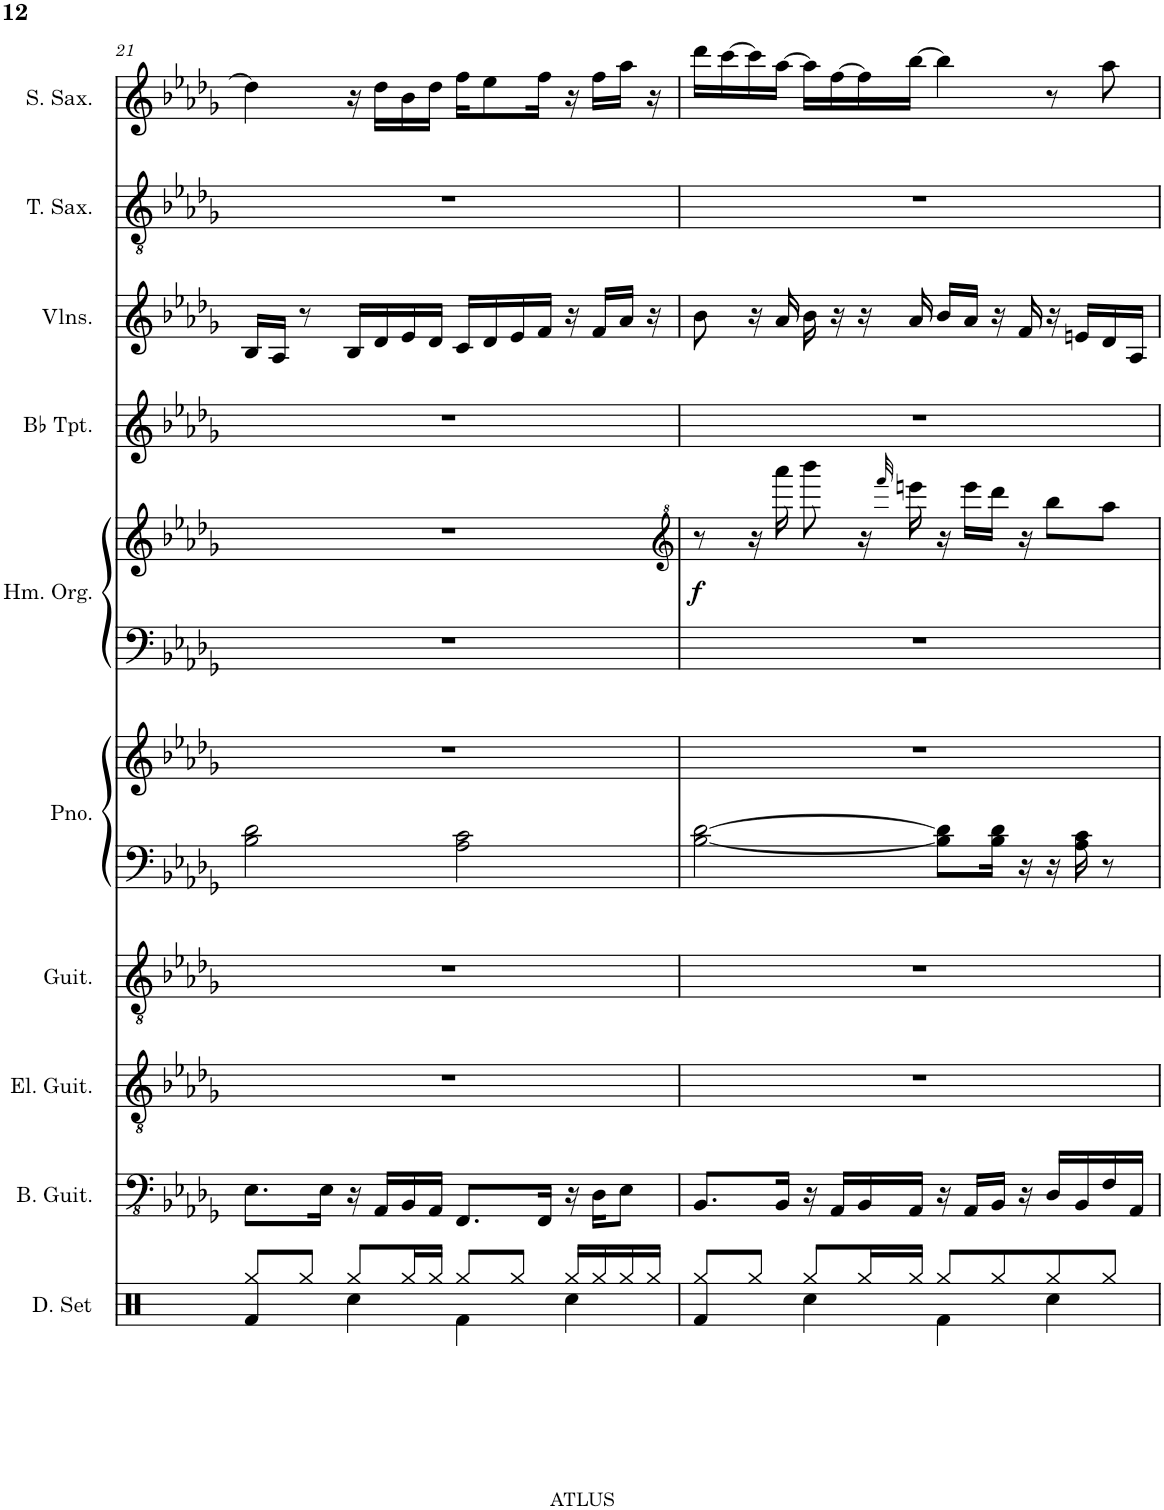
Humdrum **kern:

**kern	**kern	**kern	**kern	**kern	**kern	**kern	**kern	**dynam	**kern	**kern	**kern	**kern
*part10	*part9	*part8	*part7	*part6	*part6	*part5	*part5	*part5	*part4	*part3	*part2	*part1
*staff12	*staff11	*staff10	*staff9	*staff8	*staff7	*staff6	*staff5	*staff5/6	*staff4	*staff3	*staff2	*staff1
*I"Drumset	*I"Bass Guitar	*I"Electric Guitar	*I"Acoustic Guitar	*I"Piano	*	*I"Hammond Organ	*	*	*I"Bb Trumpet	*I"Violins	*I"Tenor Saxophone	*I"Soprano Saxophone
*I'D. Set	*I'B. Guit.	*I'El. Guit.	*I'Guit.	*I'Pno.	*	*I'Hm. Org.	*	*	*I'Bb Tpt.	*I'Vlns.	*I'T. Sax.	*I'S. Sax.
!!LO:PB:g=z
*clefX	*clefFv4	*clefGv2	*clefGv2	*clefF4	*clefG2	*clefF4	*clefG2	*	*clefG2	*clefG2	*clefGv2	*clefG2
*	*	*	*	*	*	*	*	*	*ITrd1c2	*	*ITrd8c14	*ITrd1c2
*k[]	*k[b-e-a-d-g-]	*k[b-e-a-d-g-]	*k[b-e-a-d-g-]	*k[b-e-a-d-g-]	*k[b-e-a-d-g-]	*k[b-e-a-d-g-]	*k[b-e-a-d-g-]	*	*k[b-e-a-d-g-]	*k[b-e-a-d-g-]	*k[b-e-a-d-g-]	*k[b-e-a-d-g-]
*M4/4	*M4/4	*M4/4	*M4/4	*M4/4	*M4/4	*M4/4	*M4/4	*	*M4/4	*M4/4	*M4/4	*M4/4
=21	=21	=21	=21	=21	=21	=21	=21	=21	=21	=21	=21	=21
*^	*	*	*	*	*	*	*	*	*	*	*	*
4Rf/	8Rgg/L	8.EE-\L	1r	1r	2B-\ 2d-\	1r	1r	1r	.	1r	16B-/LL	1r	4dd-\]
.	.	.	.	.	.	.	.	.	.	.	16A-/JJ	.	.
.	8Rgg/J	.	.	.	.	.	.	.	.	.	8r	.	.
.	.	16EE-\Jk	.	.	.	.	.	.	.	.	.	.	.
8Rgg/L	4Rcc\	16r	.	.	.	.	.	.	.	.	16B-/LL	.	16r
.	.	16AAA-/LL	.	.	.	.	.	.	.	.	16d-/	.	16dd-\LL
16Rgg/L	.	16BBB-/	.	.	.	.	.	.	.	.	16e-/	.	16b-\
16Rgg/JJ	.	16AAA-/JJ	.	.	.	.	.	.	.	.	16d-/JJ	.	16dd-\JJ
8Rgg/L	4Rf\	8.FFF/L	.	.	2A-\ 2c\	.	.	.	.	.	16c/LL	.	16ff\KL
.	.	.	.	.	.	.	.	.	.	.	16d-/	.	8ee-\
8Rgg/J	.	.	.	.	.	.	.	.	.	.	16e-/	.	.
.	.	16FFF/Jk	.	.	.	.	.	.	.	.	16f/JJ	.	16ff\Jk
16Rgg/LL	4Rcc\	16r	.	.	.	.	.	.	.	.	16r	.	16r
16Rgg/	.	16DD-\KL	.	.	.	.	.	.	.	.	16f/LL	.	16ff\LL
16Rgg/	.	8EE-\J	.	.	.	.	.	.	.	.	16a-/JJ	.	16aa-\JJ
16Rgg/JJ	.	.	.	.	.	.	.	.	.	.	16r	.	16r
=22	=22	=22	=22	=22	=22	=22	=22	=22	=22	=22	=22	=22	=22
*	*	*	*	*	*	*	*	*clefG^2	*	*	*	*	*
!	!	!	!	!	!	!	!	!	!LO:DY:b	!	!	!	!
4Rf/	8Rgg/L	8.BBB-/L	1r	1r	[2B-\ [2d-\	1r	1r	8r	f	1r	8b-\	1r	16ddd-\LL
.	.	.	.	.	.	.	.	.	.	.	.	.	[16ccc\
.	8Rgg/J	.	.	.	.	.	.	16r	.	.	16r	.	16ccc\]
.	.	16BBB-/Jk	.	.	.	.	.	16aaaa-\	.	.	16a-/	.	[16aa-\JJ
8Rgg/L	4Rcc\	16r	.	.	.	.	.	8bbbb-\	.	.	16b-\	.	16aa-\LL]
.	.	16AAA-/LL	.	.	.	.	.	.	.	.	16r	.	[16ff\
16Rgg/L	.	16BBB-/	.	.	.	.	.	16r	.	.	16r	.	16ff\]
.	.	.	.	.	.	.	.	32qffff/	.	.	.	.	.
16Rgg/JJ	.	16AAA-/JJ	.	.	.	.	.	16eeeen\	.	.	16a-/	.	[16bb-\JJ
8Rgg/L	4Rf\	16r	.	.	8B-\] 8d-\]L	.	.	16r	.	.	16b-/LL	.	4bb-\]
.	.	16AAA-/LL	.	.	.	.	.	16eeee\LL	.	.	16a-/JJ	.	.
8Rgg/	.	16BBB-/JJ	.	.	16B-\ 16d-\Jk	.	.	16dddd-\JJ	.	.	16r	.	.
.	.	16r	.	.	16r	.	.	16r	.	.	16f/	.	.
8Rgg/	4Rcc\	16DD-/LL	.	.	16r	.	.	8bbb-\L	.	.	16r	.	8r
.	.	16BBB-/	.	.	16A-\ 16c\	.	.	.	.	.	16en/LL	.	.
8Rgg/J	.	16FF/	.	.	8r	.	.	8aaa-\J	.	.	16d-/	.	8aa-\
.	.	16AAA-/JJ	.	.	.	.	.	.	.	.	16A-/JJ	.	.
*v	*v	*	*	*	*	*	*	*	*	*	*	*	*
=	=	=	=	=	=	=	=	=	=	=	=	=
*-	*-	*-	*-	*-	*-	*-	*-	*-	*-	*-	*-	*-
